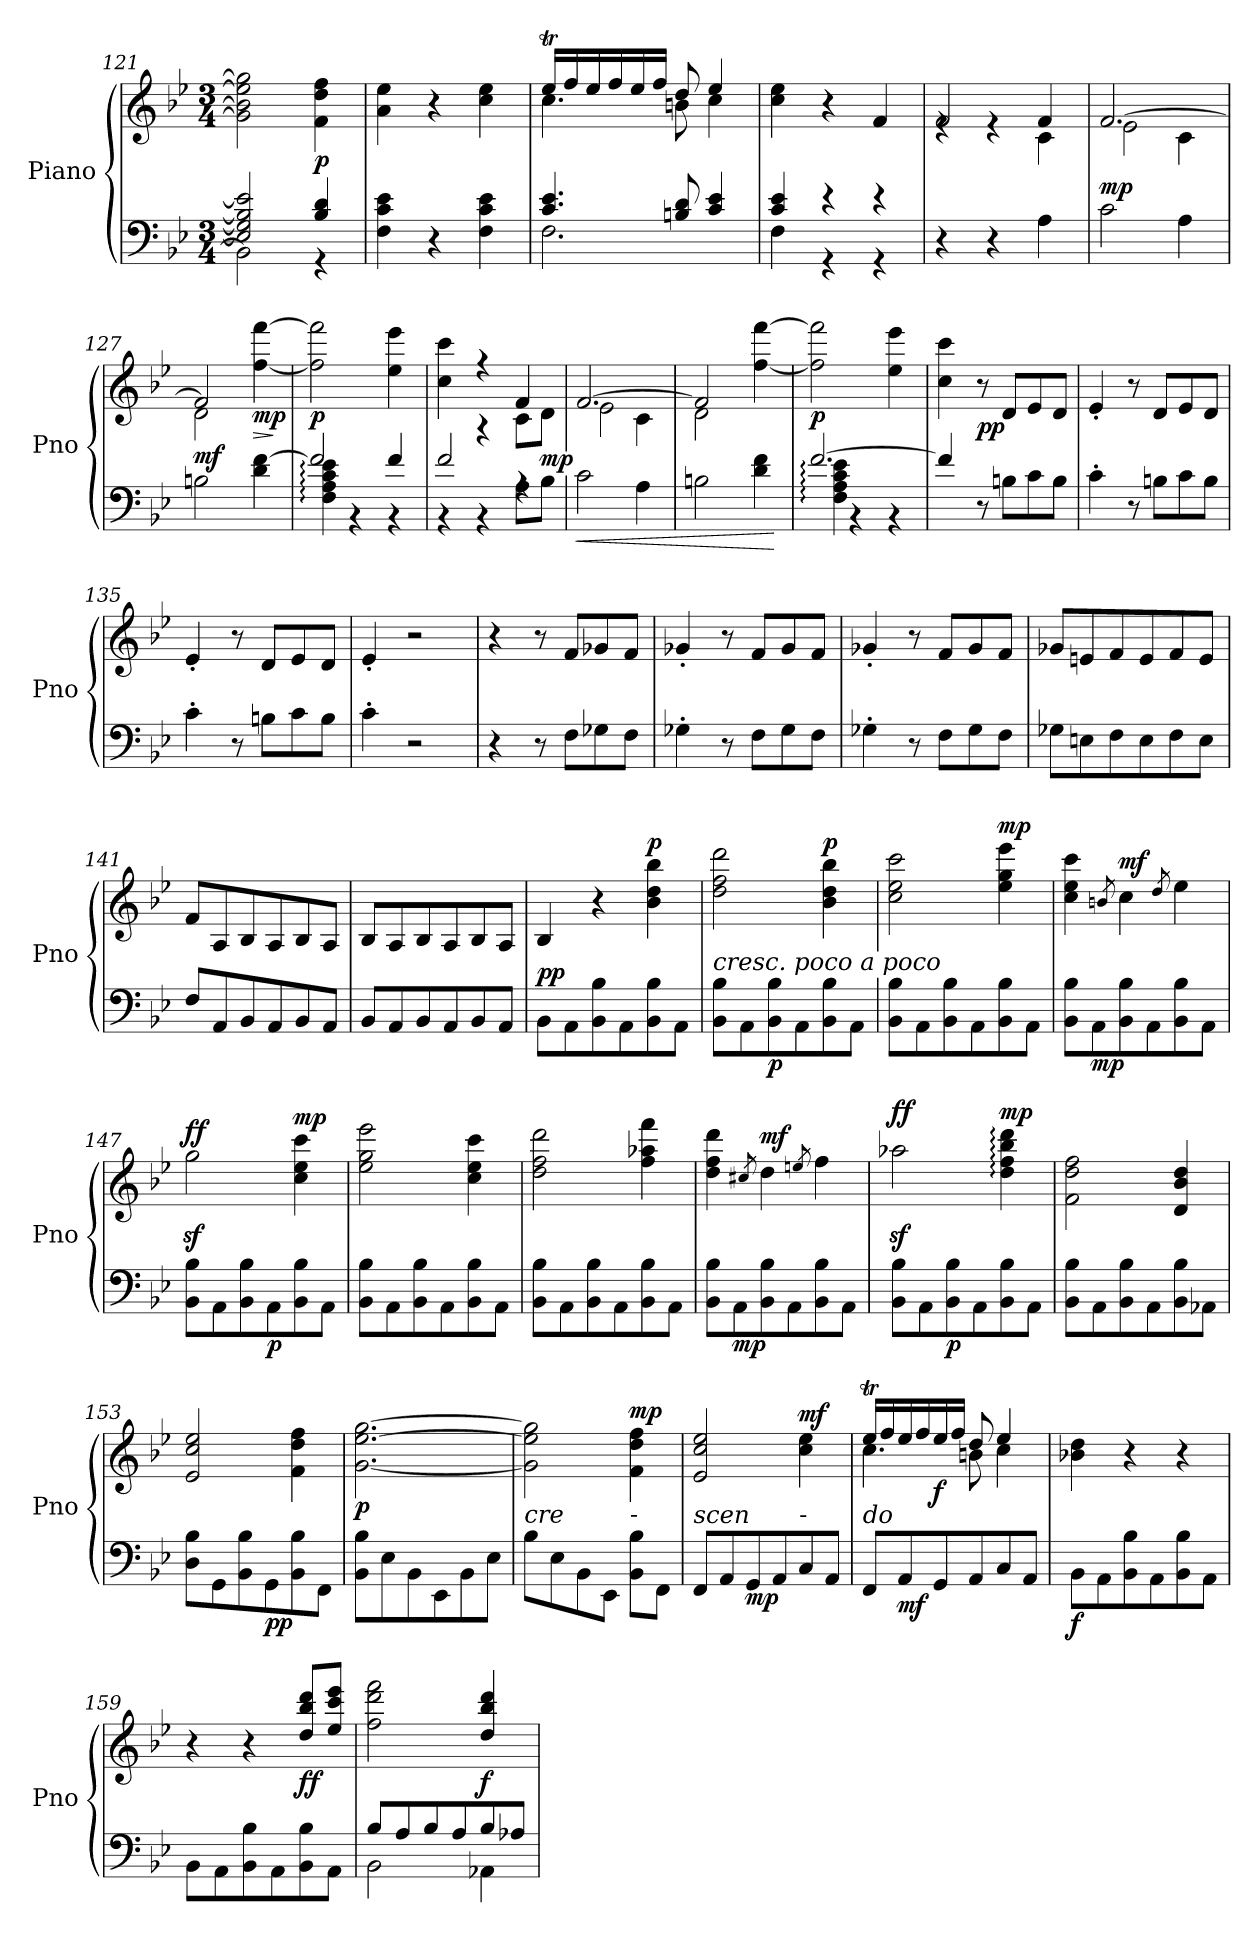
**kern	**kern	**dynam
*part1	*part1	*part1
*staff2	*staff1	*staff1/2
*I"Piano	*	*
*I'Pno	*	*
*clefF4	*clefG2	*
*k[b-e-]	*k[b-e-]	*
*M3/4	*M3/4	*
=121	=121	=121
*^	*	*
2E-/] 2G/] 2B-/] 2e-/]	2BB-\]	2g\] 2b-\] 2ee-\] 2gg\]	.
!	!	!	!LO:DY:a=2
4B-/ 4d/	4r	4f\ 4dd\ 4ff\	p
*v	*v	*	*
=122	=122	=122
4F\ 4c\ 4e-\	4a\ 4ee-\	.
4r	4r	.
4F\ 4c\ 4e-\	4cc\ 4ee-\	.
=123	=123	=123
*^	*^	*
4.c/ 4.e-/	2.F\	16ee-T!/LL	4.cc\	.
.	.	16ff!/	.	.
.	.	16ee-!/	.	.
.	.	16ff!/	.	.
.	.	16ee-!/	.	.
.	.	16ff!/JJ	.	.
8Bn/ 8d/	.	8dd/	8bn\	.
4c/ 4e-/	.	4ee-/	4cc\	.
*	*	*v	*v	*
!!LO:LB:g=z
=124	=124	=124	=124
4c/ 4e-/	4F\	4cc\ 4ee-\	.
4r	4r	4r	.
4r	4r	4f/	.
*v	*v	*	*
=125	=125	=125
*	*^	*
4r	2f/	4re	.
4r	.	4re	.
4A\	4f/	4c\	.
=126	=126	=126	=126
!	!	!	!LO:DY:a=2
2c\	[2.f/	2e-\	mp
4A\	.	4c\	.
=127	=127	=127	=127
!	!	!	!LO:DY:a=2
2Bn\	2f/]	2d\	mf
!	!	!	!LO:HP:b
!	!	!	!LO:DY:n=1:b
4d\ [4f\	[4ff\ [4fff\	4rgyy	> mp
*	*v	*v	*
.	.	]
=128	=128	=128
*^	*	*
!	!	!	!LO:DY:b
2f/]	4F\: 4A\: 4c\: 4e-\:	2ff\] 2fff\]	p
.	4r	.	.
4f/	4r	4ee-\ 4eee-\	.
=129	=129	=129	=129
*	*	*^	*
2f/	4r	4cc\ 4ccc\	4ryy	.
.	4r	4r	4r	.
4rA	8A\L	4f/	8c\L	.
!	!	!	!	!LO:HP:b=2
!	!	!	!	!LO:DY:n=1:a=2
.	8B-\J	.	8d\J	< mp
*v	*v	*	*	*
=130	=130	=130	=130
2c\	[2.f/	2e-\	.
4A\	.	4c\	.
=131	=131	=131	=131
2Bn\	2f/]	2d\	.
4d\ 4f\	[4ff\ [4fff\	4rgyy	.
*	*v	*v	*
.	.	[
!!LO:LB:g=z
=132	=132	=132
*^	*	*
!	!	!	!LO:DY:b
[2.f/	4F\: 4A\: 4c\: 4e-\:	2ff\] 2fff\]	p
.	4r	.	.
.	4r	4ee-\ 4eee-\	.
*v	*v	*	*
=133	=133	=133
4f/]	4cc\ 4ccc\	.
!	!	!LO:DY:b
8r	8r	pp
8Bn\L	8d/L	.
8c\	8e-/	.
8B\J	8d/J	.
=134	=134	=134
4c'\	4e-'/	.
8r	8r	.
8Bn\L	8d/L	.
8c\	8e-/	.
8B\J	8d/J	.
=135	=135	=135
4c'\	4e-'/	.
8r	8r	.
8Bn\L	8d/L	.
8c\	8e-/	.
8B\J	8d/J	.
=136	=136	=136
4c'\	4e-'/	.
2r	2r	.
=137	=137	=137
4r	4r	.
8r	8r	.
8F\L	8f/L	.
8G-X\	8g-X/	.
8F\J	8f/J	.
=138	=138	=138
4G-X'\	4g-X'/	.
8r	8r	.
8F\L	8f/L	.
8G-\	8g-/	.
8F\J	8f/J	.
!!LO:PB:g=z
=139	=139	=139
4G-X'\	4g-X'/	.
8r	8r	.
8F\L	8f/L	.
8G-\	8g-/	.
8F\J	8f/J	.
=140	=140	=140
8G-X\L	8g-X/L	.
8En\	8en/	.
8F\	8f/	.
8E\	8e/	.
8F\	8f/	.
8E\J	8e/J	.
=141	=141	=141
8F/L	8f/L	.
8AA/	8A/	.
8BB-/	8B-/	.
8AA/	8A/	.
8BB-/	8B-/	.
8AA/J	8A/J	.
=142	=142	=142
8BB-/L	8B-/L	.
8AA/	8A/	.
8BB-/	8B-/	.
8AA/	8A/	.
8BB-/	8B-/	.
8AA/J	8A/J	.
=143	=143	=143
!	!	!LO:DY:a=2
8BB-\L	4B-/	pp
8AA\	.	.
8BB-\ 8B-\	4r	.
8AA\	.	.
!	!	!LO:DY:a
8BB-\ 8B-\	4b-\ 4dd\ 4bb-\	p
8AA\J	.	.
=144	=144	=144
!LO:TX:a:i:t=cresc. poco a poco	!	!
8BB-\ 8B-\L	2dd\ 2ff\ 2ddd\	.
8AA\	.	.
!	!	!LO:DY:b=2
8BB-\ 8B-\	.	p
8AA\	.	.
!	!	!LO:DY:a
8BB-\ 8B-\	4b-\ 4dd\ 4bb-\	p
8AA\J	.	.
=145	=145	=145
8BB-\ 8B-\L	2cc\ 2ee-\ 2ccc\	.
8AA\	.	.
8BB-\ 8B-\	.	.
8AA\	.	.
!	!	!LO:DY:a
8BB-\ 8B-\	4ee-\ 4gg\ 4eee-\	mp
8AA\J	.	.
!!LO:LB:g=z
=146	=146	=146
8BB-\ 8B-\L	4cc\ 4ee-\ 4ccc\	.
!	!	!LO:DY:b=2
8AA\	.	mp
.	8qbn/	.
!	!	!LO:DY:a
8BB-\ 8B-\	4cc\	mf
8AA\	.	.
.	8qdd/	.
8BB-\ 8B-\	4ee-\	.
8AA\J	.	.
=147	=147	=147
!	!	!LO:DY:a
8BB-\ 8B-\L	2ggz<\	ff
8AA\	.	.
8BB-\ 8B-\	.	.
!	!	!LO:DY:b=2
8AA\	.	p
!	!	!LO:DY:a
8BB-\ 8B-\	4cc\ 4ee-\ 4ccc\	mp
8AA\J	.	.
=148	=148	=148
8BB-\ 8B-\L	2ee-\ 2gg\ 2eee-\	.
8AA\	.	.
8BB-\ 8B-\	.	.
8AA\	.	.
8BB-\ 8B-\	4cc\ 4ee-\ 4ccc\	.
8AA\J	.	.
=149	=149	=149
8BB-\ 8B-\L	2dd\ 2ff\ 2ddd\	.
8AA\	.	.
8BB-\ 8B-\	.	.
8AA\	.	.
8BB-\ 8B-\	4ff\ 4aa-X\ 4fff\	.
8AA\J	.	.
=150	=150	=150
8BB-\ 8B-\L	4dd\ 4ff\ 4ddd\	.
!	!	!LO:DY:b=2
8AA\	.	mp
.	8qcc#X/	.
!	!	!LO:DY:a
8BB-\ 8B-\	4dd\	mf
8AA\	.	.
.	8qeen/	.
8BB-\ 8B-\	4ff\	.
8AA\J	.	.
=151	=151	=151
!	!	!LO:DY:a
8BB-\ 8B-\L	2aa-Xz<\	ff
8AA\	.	.
!	!	!LO:DY:b=2
8BB-\ 8B-\	.	p
8AA\	.	.
!	!	!LO:DY:a
8BB-\ 8B-\	4dd\: 4ff\: 4bb-\: 4ddd\:	mp
8AA\J	.	.
!!LO:LB:g=z
=152	=152	=152
8BB-\ 8B-\L	2f\ 2dd\ 2ff\	.
8AA\	.	.
8BB-\ 8B-\	.	.
8AA\	.	.
8BB-\ 8B-\	4d/ 4b-/ 4dd/	.
8AA-X\J	.	.
=153	=153	=153
8D\ 8B-\L	2e-/ 2cc/ 2ee-/	.
8GG\	.	.
8BB-\ 8B-\	.	.
!	!	!LO:DY:b=2
8GG\	.	pp
8BB-\ 8B-\	4f\ 4dd\ 4ff\	.
8FF\J	.	.
=154	=154	=154
!	!	!LO:DY:b
8BB-\ 8B-\L	[2.g\ [2.ee-\ [2.gg\	p
8E-\	.	.
8BB-\	.	.
8EE-\	.	.
8BB-\	.	.
8E-\J	.	.
=155	=155	=155
!LO:TX:a:i:t=cre	!	!
8B-\L	2g\] 2ee-\] 2gg\]	.
8E-\	.	.
8BB-\	.	.
8EE-\J	.	.
!LO:TX:a:t=-	!	!
!	!	!LO:DY:a
8BB-\ 8B-\L	4f\ 4dd\ 4ff\	mp
8FF\J	.	.
=156	=156	=156
!LO:TX:a:i:t=scen	!	!
8FF/L	2e-/ 2cc/ 2ee-/	.
8AA/	.	.
!	!	!LO:DY:b=2
8GG/	.	mp
8AA/	.	.
!LO:TX:a:t=-	!	!
!	!	!LO:DY:a
8C/	4cc\ 4ee-\	mf
8AA/J	.	.
=157	=157	=157
*	*^	*
!LO:TX:a:i:t=do	!	!	!
8FF/L	16ee-T!/LL	4.cc\	.
.	16ff!/	.	.
!	!	!	!LO:DY:b=2
8AA/	16ee-!/	.	mf
.	16ff!/	.	.
!	!	!	!LO:DY:b
8GG/	16ee-!/	.	f
.	16ff!/JJ	.	.
8AA/	8dd/	8bn\	.
8C/	4ee-/	4cc\	.
8AA/J	.	.	.
*	*v	*v	*
=158	=158	=158
!	!	!LO:DY:b=2
8BB-\L	4b-X\ 4dd\	f
8AA\	.	.
8BB-\ 8B-\	4r	.
8AA\	.	.
8BB-\ 8B-\	4r	.
8AA\J	.	.
!!LO:LB:g=z
=159	=159	=159
8BB-\L	4r	.
8AA\	.	.
8BB-\ 8B-\	4r	.
8AA\	.	.
!	!	!LO:DY:b
8BB-\ 8B-\	8dd/ 8bb-/ 8ddd/L	ff
8AA\J	8ee-/ 8ccc/ 8eee-/J	.
=160	=160	=160
*^	*	*
8B-/L	2BB-\	2ff\ 2ddd\ 2fff\	.
8A/	.	.	.
8B-/	.	.	.
8A/	.	.	.
!	!	!	!LO:DY:b
8B-/	4AA-X\	4dd/ 4bb-/ 4ddd/	f
8A-X/J	.	.	.
*v	*v	*	*
=	=	=
*-	*-	*-
